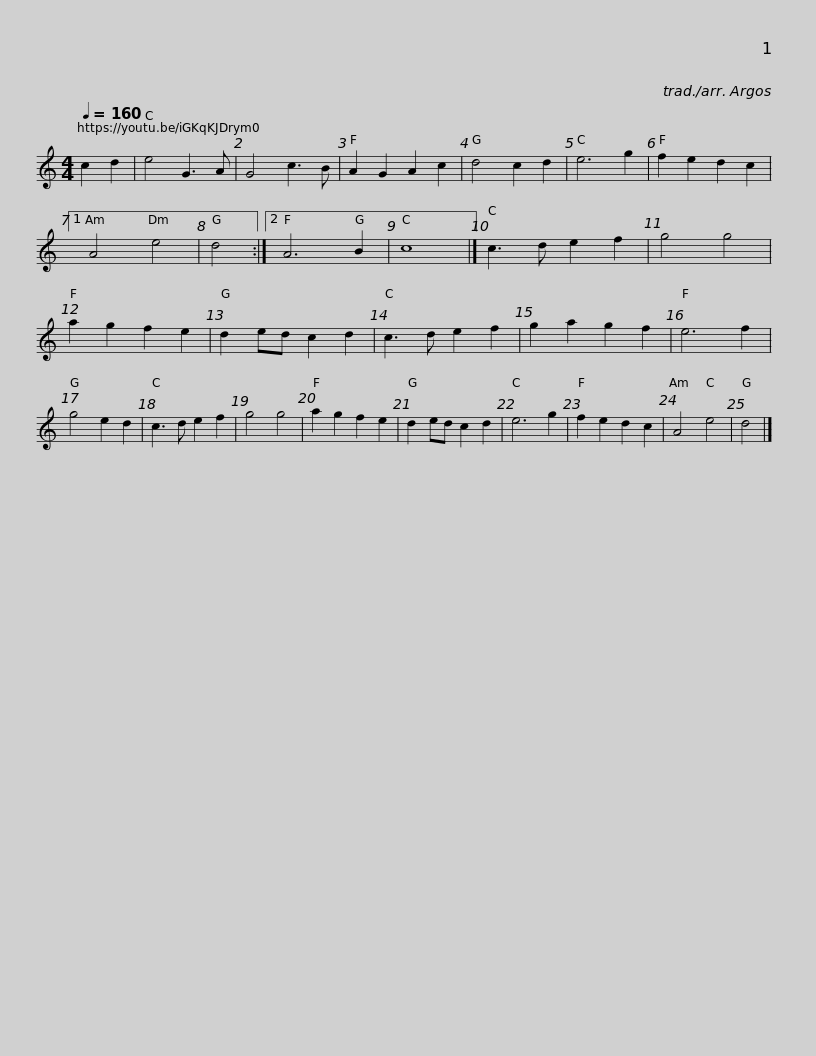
X:1
L:1/8
Q:1/4=160
M:4/4
I:linebreak $
K:C
V:1 treble
V:1
 c2 d2 | e4 G3 A | G4 c3 B | A2 G2 A2 c2 | d4 c2 d2 | %5
 e6 g2 | f2 e2 d2 c2 |1$ A4 e4 | d4 :|2 A6 B2 | %10
 c8 |] c3 d e2 f2 | g4 g4 | a2 g2 f2 e2 |$ d2 ed c2 d2 | %15
 c3 d e2 f2 | g2 a2 g2 f2 | e6 f2 | g4 e2 d2 | c3 d e2 f2 |$ %20
 g4 g4 | a2 g2 f2 e2 | d2 ed c2 d2 | e6 g2 | f2 e2 d2 c2 | %25
 A4 e4 | d4 |] %27
